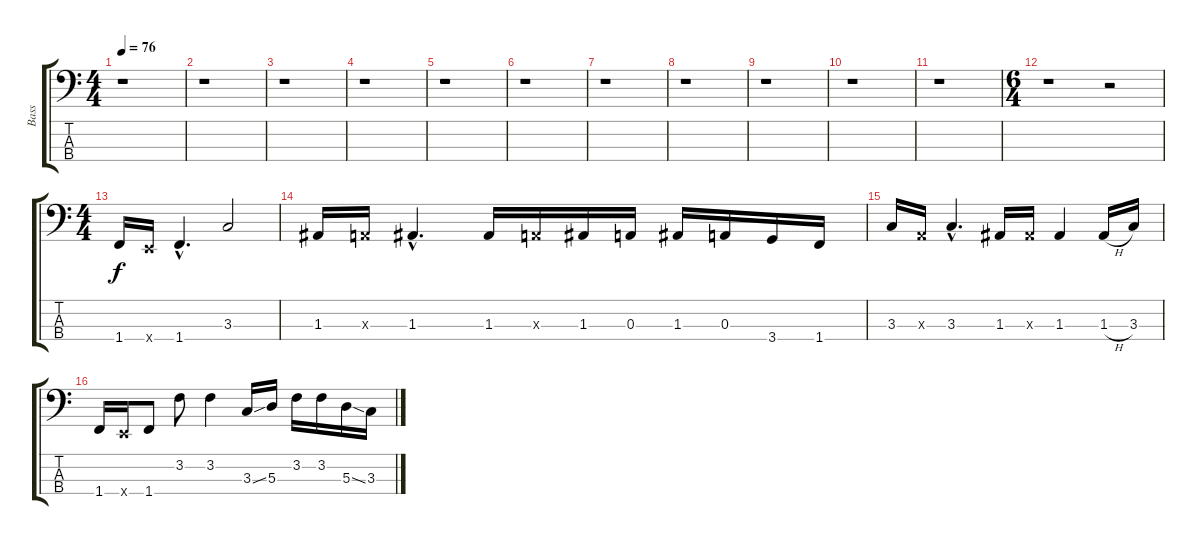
\track ("Bass" "Bass") {instrument electricbassfinger}
\staff {score tabs}
\tuning (G2 D2 A1 E1) {hide}
\ts (4 4)
\tempo 76
\clef f4
\ks c
r.1{dy f instrument electricbassfinger} |
r.1 |
r.1 |
r.1 |
r.1 |
r.1 |
r.1 |
r.1 |
r.1 |
r.1 |
r.1 |
\ts (6 4)
r.1 r.2 |
\ts (4 4)
1.4.16 0.4{x}.16 1.4{hac}.4{d} 3.3.2 |
1.3.16 0.3{x}.16 1.3{hac}.4{d} 1.3.16 0.3{x}.16 1.3.16 0.3.16 1.3.16 0.3.16 3.4.16 1.4.16 |
3.3.16 0.3{x}.16 3.3{hac}.4{d} 1.3.16 1.3{x}.16 1.3.4 1.3{h}.16 3.3.16 |
1.4.16 0.4{x}.16 1.4.8 3.2.8 3.2.4 3.3{ss}.16 5.3.16 3.2.16 3.2.16 5.3{ss}.16 3.3.16
